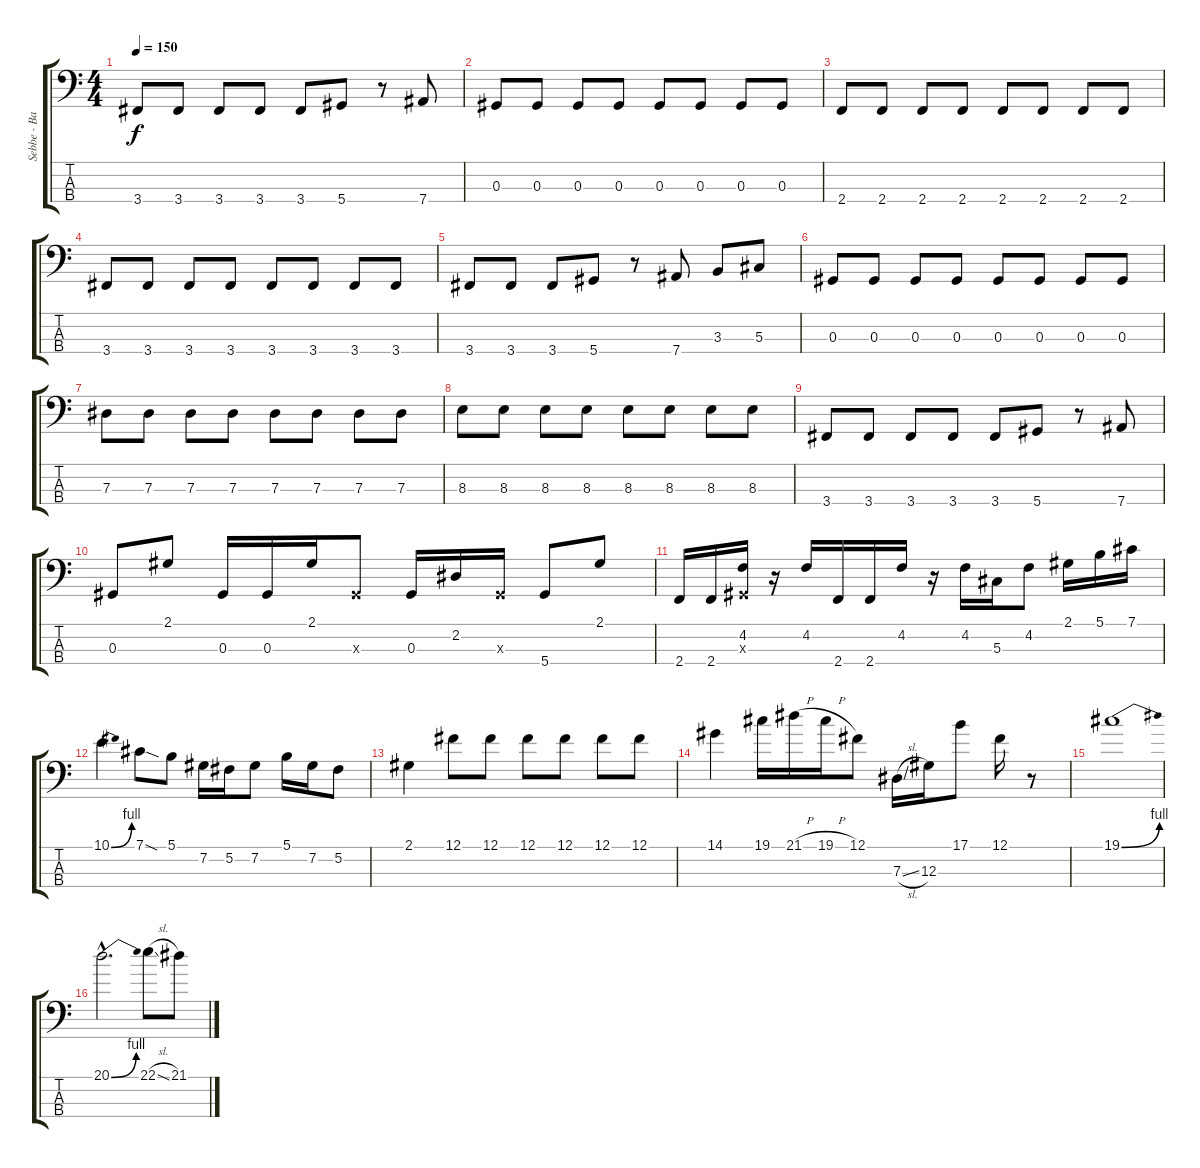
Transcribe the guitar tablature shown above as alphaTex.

\track ("Sebbe - Bass/Lead" "Sebbe - Ba") {instrument electricbasspick}
\staff {score tabs}
\tuning (Gb2 Db2 Ab1 Eb1) {hide}
\ts (4 4)
\tempo 150
\clef f4
\ks c
3.4.8{dy f} 3.4.8 3.4.8 3.4.8 3.4.8 5.4.8 r.8 7.4.8 |
0.3.8 0.3.8 0.3.8 0.3.8 0.3.8 0.3.8 0.3.8 0.3.8 |
2.4.8 2.4.8 2.4.8 2.4.8 2.4.8 2.4.8 2.4.8 2.4.8 |
3.4.8 3.4.8 3.4.8 3.4.8 3.4.8 3.4.8 3.4.8 3.4.8 |
3.4.8 3.4.8 3.4.8 5.4.8 r.8 7.4.8 3.3.8 5.3.8 |
0.3.8 0.3.8 0.3.8 0.3.8 0.3.8 0.3.8 0.3.8 0.3.8 |
7.3.8 7.3.8 7.3.8 7.3.8 7.3.8 7.3.8 7.3.8 7.3.8 |
8.3.8 8.3.8 8.3.8 8.3.8 8.3.8 8.3.8 8.3.8 8.3.8 |
3.4.8 3.4.8 3.4.8 3.4.8 3.4.8 5.4.8 r.8 7.4.8 |
0.3.8 2.1.8 0.3.16 0.3.16 2.1.16 0.3{x}.8 0.3.16 2.2.16 0.3{x}.16 5.4.8 2.1.8 |
2.4.16 2.4.16 (4.2 0.3{x}).16 r.16 4.2.16 2.4.16 2.4.16 4.2.16 r.16 4.2.16 5.3.16 4.2.8 2.1.16 5.1.16 7.1.16 |
10.1{be (bend 0 0 60 4)}.4 7.1{sod}.8 5.1.8 7.2.16 5.2.16 7.2.8 5.1.16 7.2.16 5.2.8 |
2.1.4 12.1.8 12.1.8 12.1.8 12.1.8 12.1.8 12.1.8 |
14.1.4 19.1.16 21.1{h}.16 19.1{h}.16 12.1.8 7.3{sl}.16 12.3.16 17.1.8 12.1.16 r.8 |
19.1{be (bend 0 0 60 4)}.1 |
20.1{be (bend 0 0 60 4) hac}.2{d} 22.1{sl}.8 21.1.8
